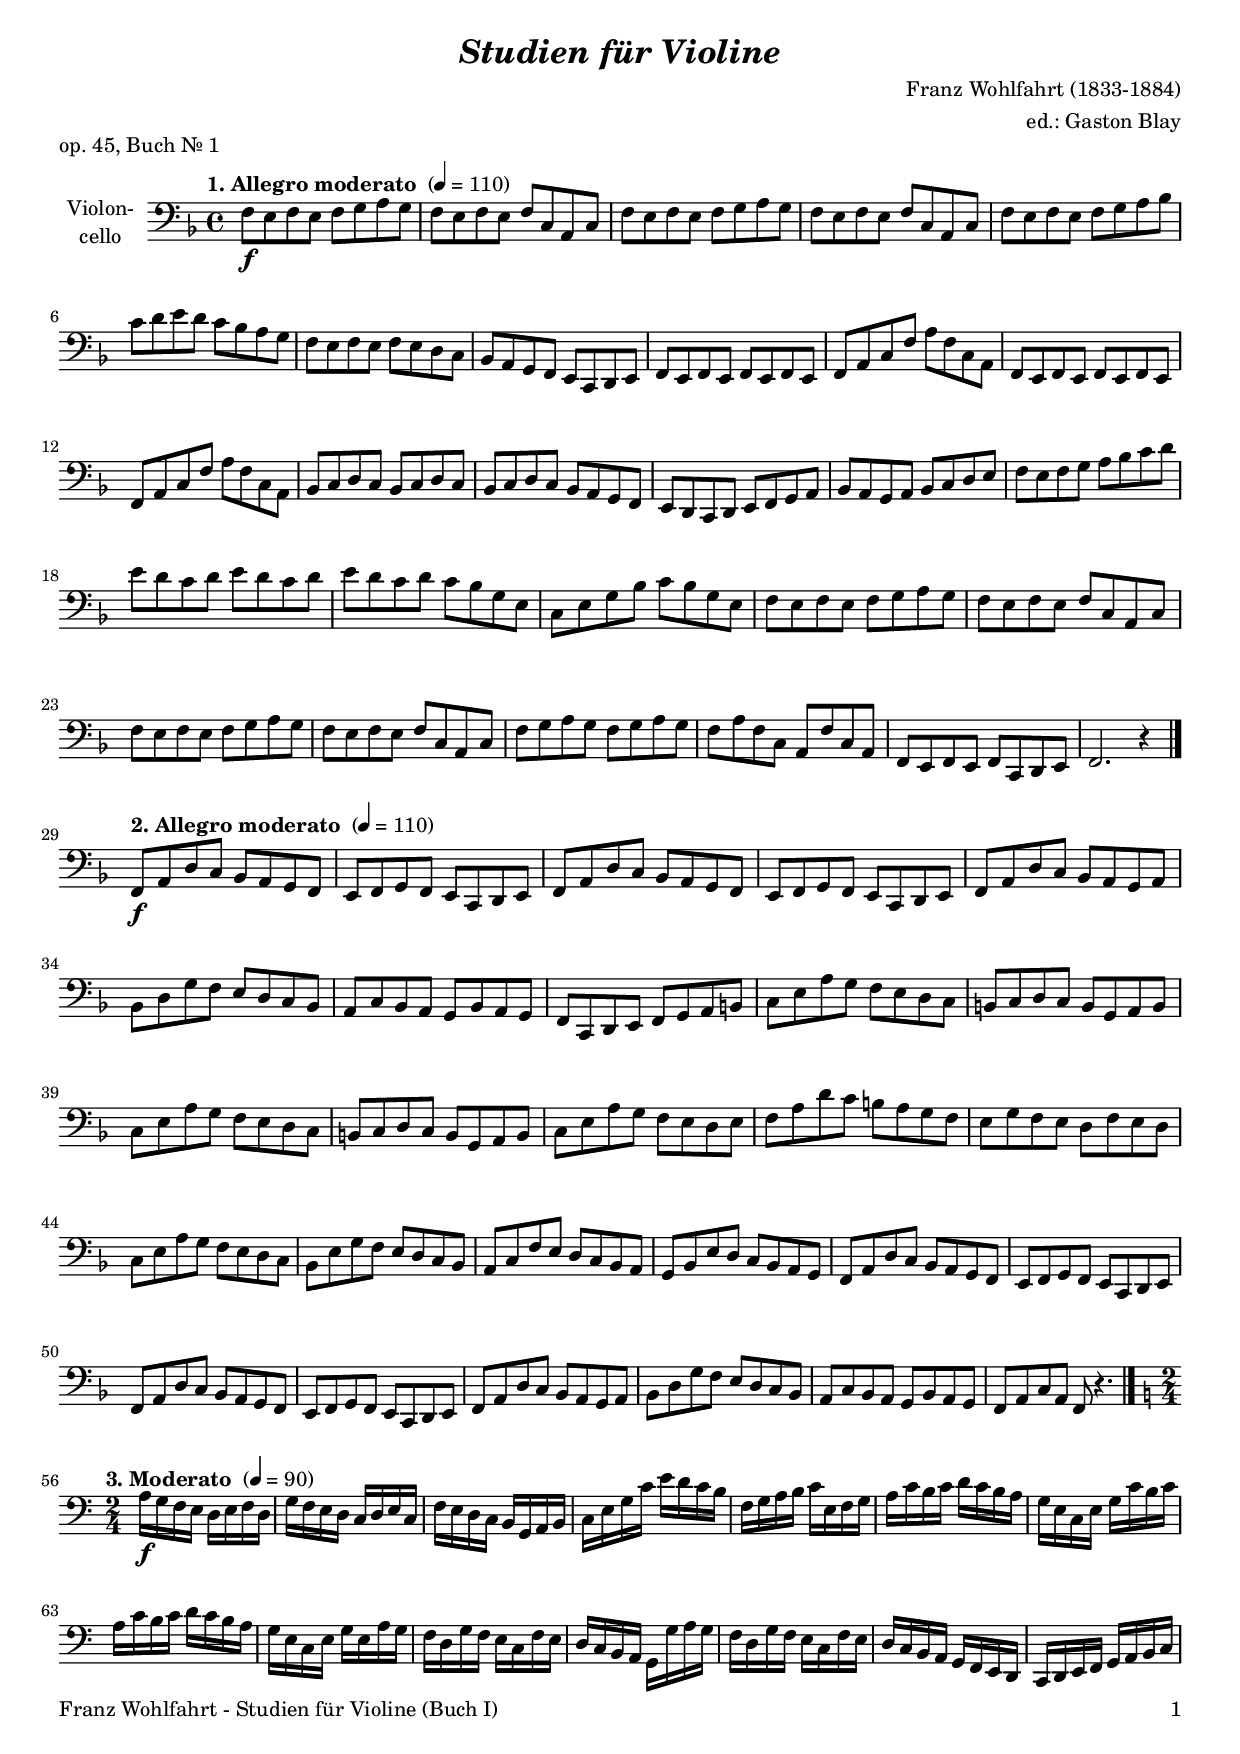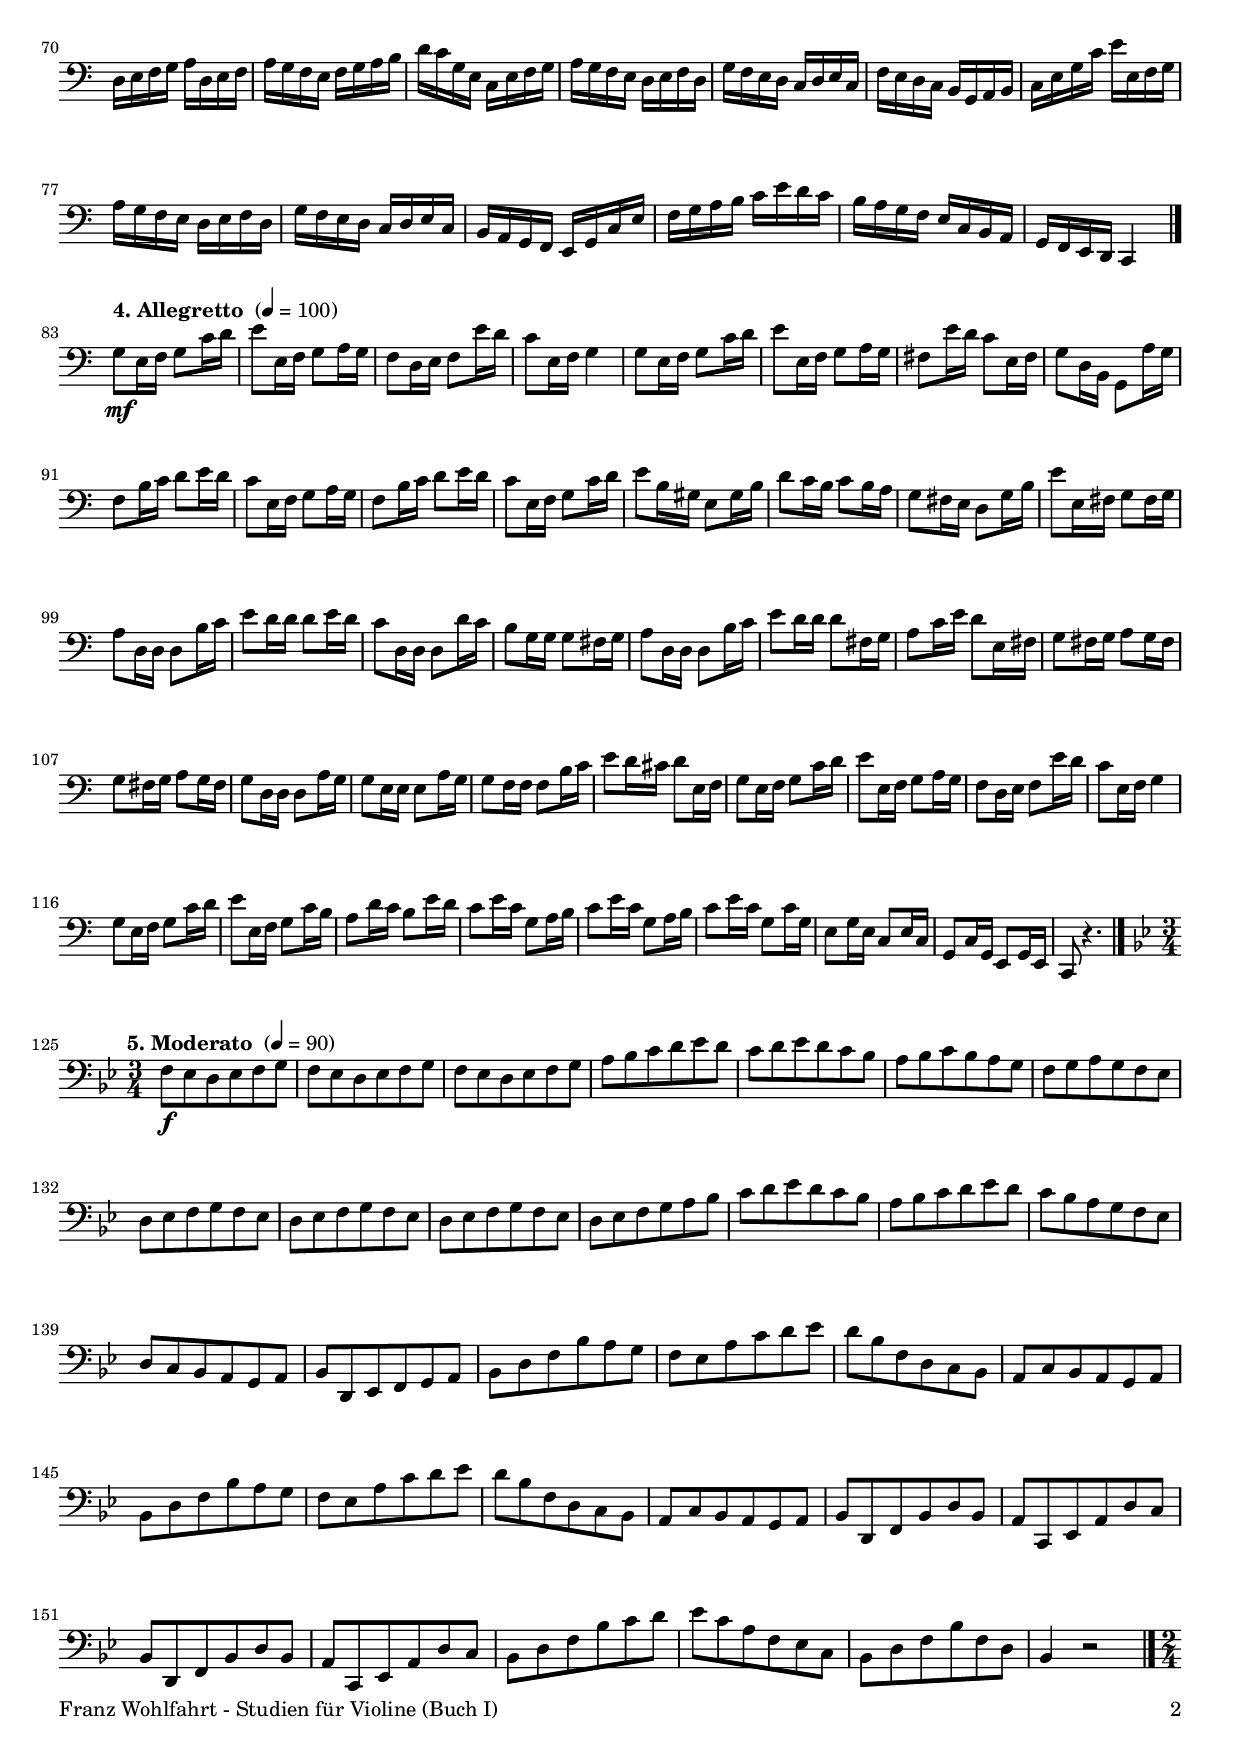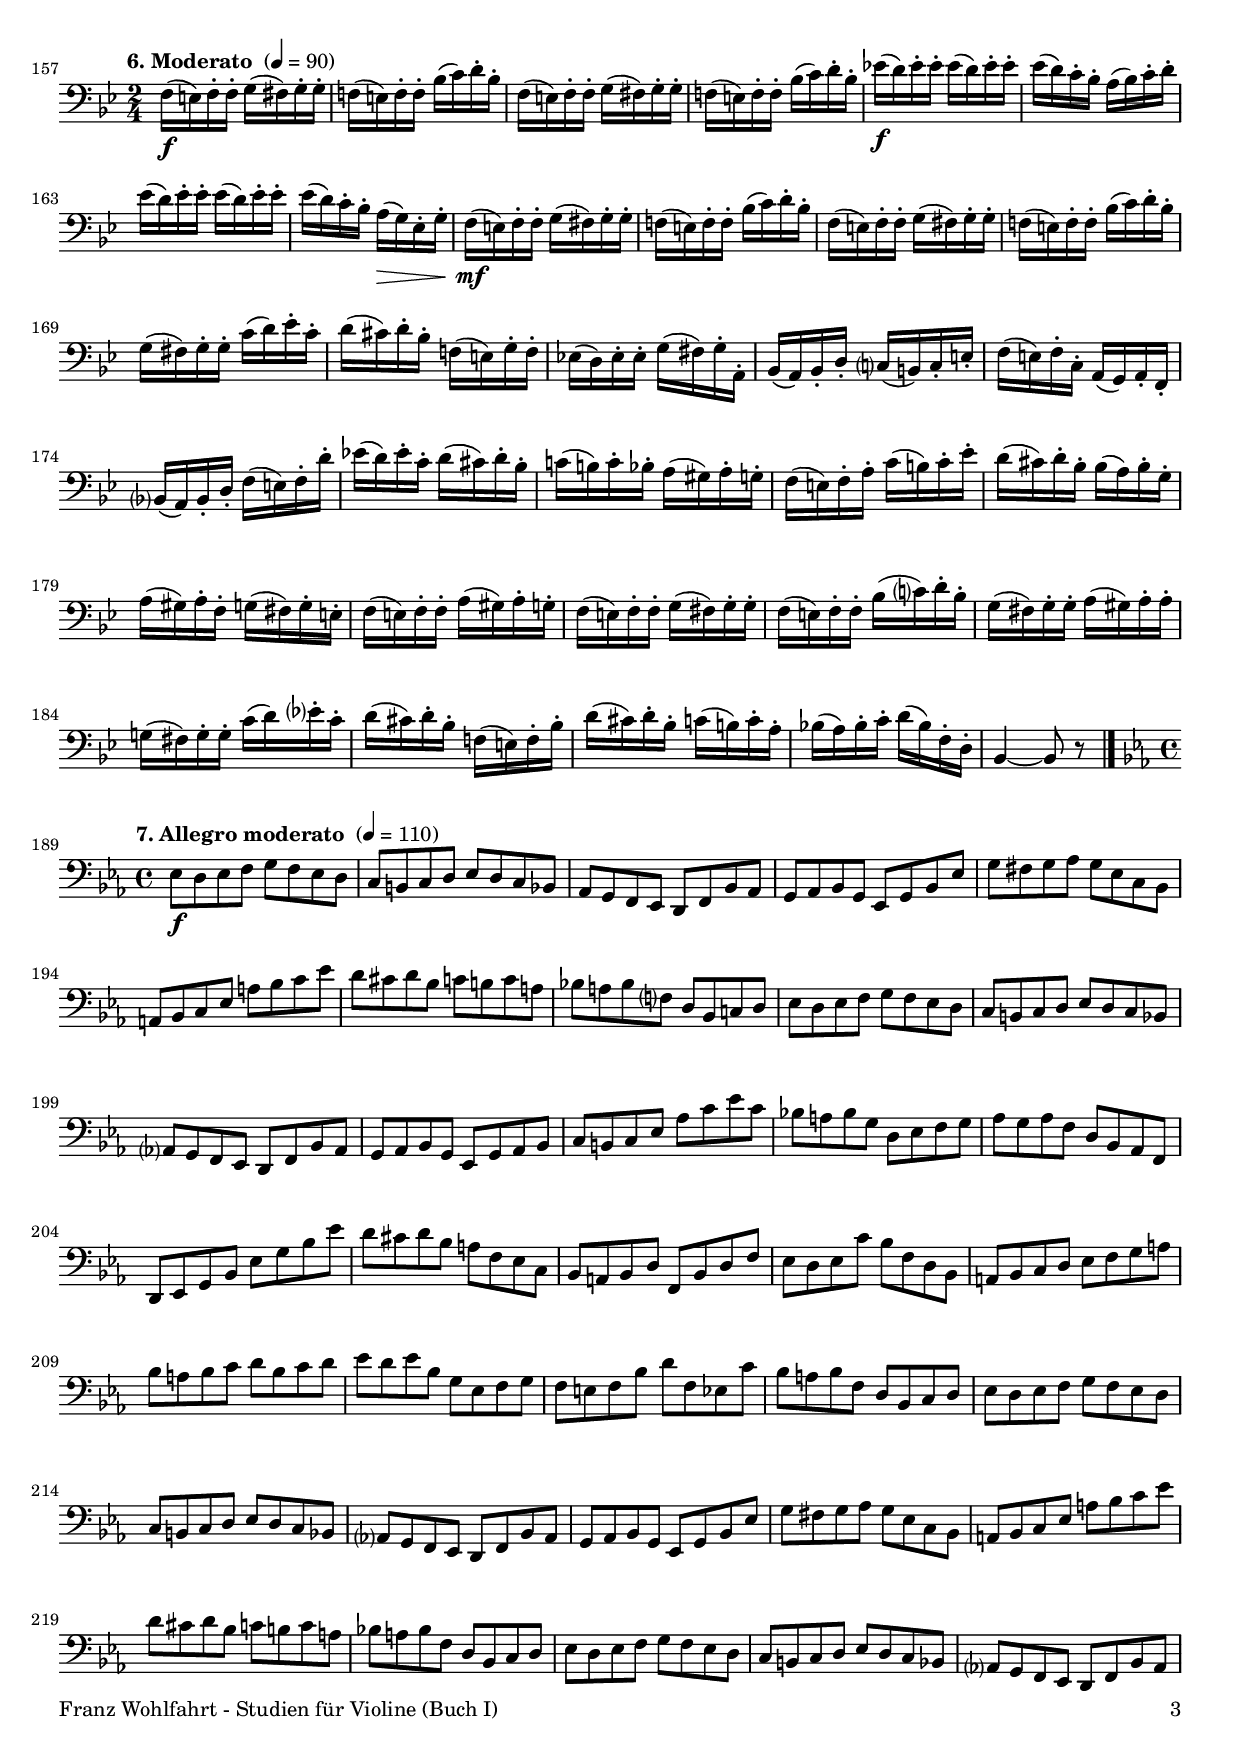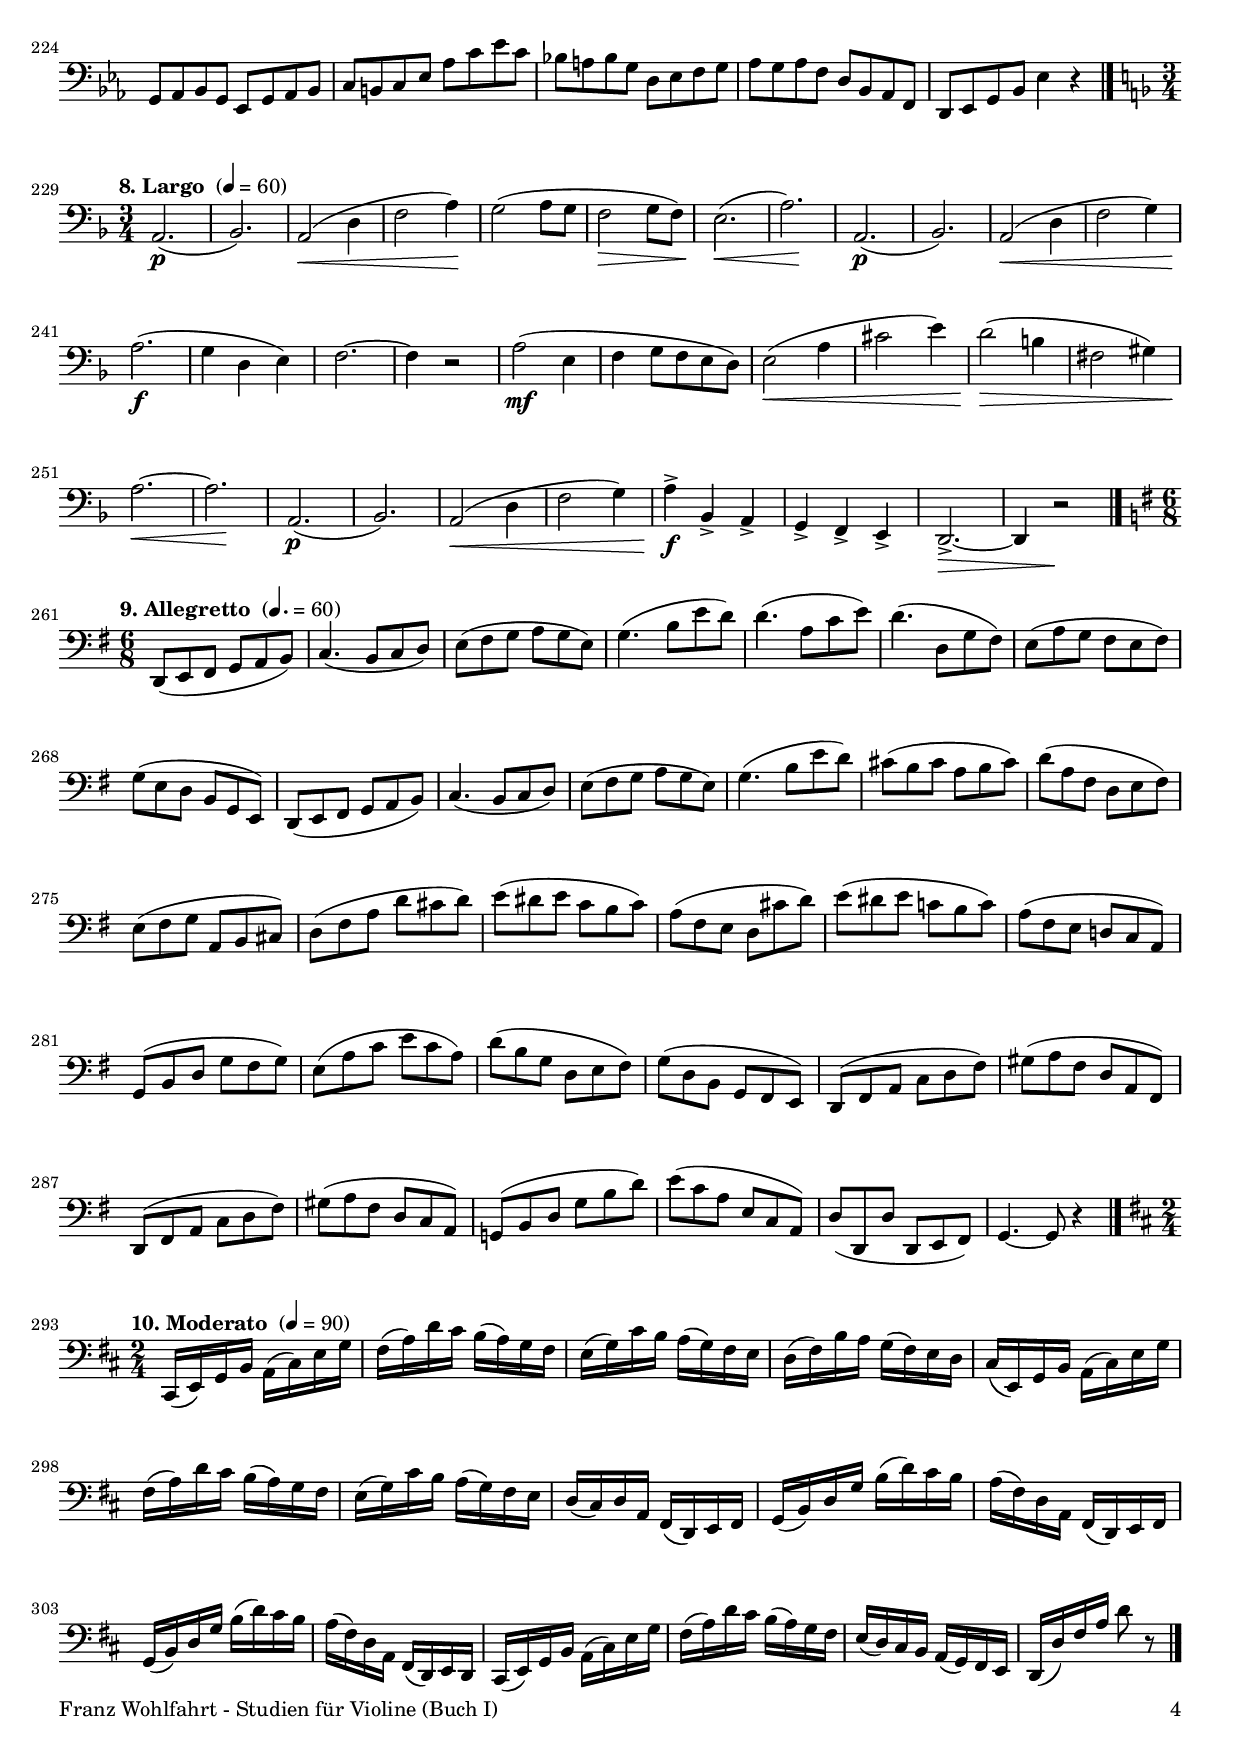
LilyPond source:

\version "2.18.2"
\include "deutsch.ly"
  
#(set-global-staff-size 18)

\header {
  title     = \markup \bold \italic "Studien für Violine"
  composer  = "Franz Wohlfahrt (1833-1884)"
  arranger  = "ed.: Gaston Blay"
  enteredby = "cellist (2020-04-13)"
  piece     = "op. 45, Buch Nr. 1"
}

voiceconsts = {
  \key c \major
  \time 4/4
  \clef "bass"
%  \numericTimeSignature
  \compressFullBarRests
  % Set default beaming for all staves
% \set Timing.beamExceptions = #'()
% \set Timing.baseMoment     = #(ly:make-moment 1 4)
% \set Timing.beatStructure  = #'(1 1 1)
}

micl = "clarinet"
mifl = "flute"
miob = "oboe"
mifh = "french horn"
misx = "tenor sax"
mist = "string ensemble 1"
miba = "cello"

introa = {        \tempo "1. Allegro moderato " 4=110 }
introb = { \break \tempo "2. Allegro moderato " 4=110 }
introc = { \break \tempo "3. Moderato "         4=90  \key g \major \time 2/4 }
introd = { \break \tempo "4. Allegretto "       4=100 }
introe = { \break \tempo "5. Moderato "         4=90  \key f \major \time 3/4 }
introf = { \break \tempo "6. Moderato "         4=90  \time 2/4 }
introg = { \break \tempo "7. Allegro moderato " 4=110 \key b \major \time 4/4 }
introh = { \break \tempo "8. Largo "            4=60  \key c \major \time 3/4 }
introi = { \break \tempo "9. Allegretto "      4.=60  \key d \major \time 6/8 }
introj = { \break \tempo "10. Moderato "        4=90  \key a \major \time 2/4 }

deta = \markup \italic "détaché"

va = \relative c' {
  \voiceconsts

  \introa
  c8\f h c h c d e d
  c h c h c g e g
  c h c h c d e d
  c h c h c g e g
  c h c h c d e f
  g a h a g f e d
  c h c h c h a g
  f e d c h g a h
  
  \repeat unfold 2 {
    c h c h c h c h
    c e g c e c g e
  }
  f g a g f g a g
  f g a g f e d c
  h a g a h c d e
  f e d e f g a h
  c h c d e f g a
  h a g a h a g a
  h a g a g f d h
  g h d f g f d h
  \repeat unfold 2 {
    c h c h c d e d
    c h c h c g e g
  }
  c d e d c d e d
  c e c g e c' g e
  c h c h c g a h
  c2. r4 \bar "|."

  \introb
  c8\f e a g f e d c 
  h c d c h g a h 
  c e a g f e d c 

  h c d c h g a h 
  c e a g f e d e 
  f a d c h a g f 

  e g f e d f e d 
  c g a h c d e fis 
  g h e d c h a g 

  fis g a g fis d e fis 
  g h e d c h a g 
  fis g a g fis d e fis 
  g h e d c h a h 

  c e a g fis e d c 
  h d c h a c h a 
  g h e d c h a g 

  f h d c h a g f 
  e g c h a g f e 
  d f h a g f e d 

  c e a g f e d c 
  h c d c h g a h 
  c e a g f e d c 
  
  h c d c h g a h 
  c e a g f e d e 
  f a d c h a g f 

  e g f e d f e d 
  c e g e c r4. \bar "|."

  \introc
  e'16\f d c h a h c a 
  d c h a g a h g 

  c h a g fis d e fis 
  g h d g h a g fis 

  c d e fis g h, c d 
  e g fis g a g fis e 

  d h g h d g fis g 
  e g fis g a g fis e 

  d h g h d h e d 
  c a d c h g c h 
  a g fis e d d' e d 

  c a d c h g c h 
  a g fis e d c h a 
  g a h c d e fis g 

  a h c d e a, h c 
  e d c h c d e fis 
  a g d h g h c d 

  e d c h a h c a 
  d c h a g a h g 

  c h a g fis d e fis 
  g h d g h h, c d 
  e d c h a h c a 

  d c h a g a h g 
  fis e d c h d g h 
  c d e fis g h a g 
  
  fis e d c h g fis e 
  d c h a g4 \bar "|."

  \introd
  d''8\mf h16 c d8 g16 a 
  h8 h,16 c d8 e16 d 
  c8 a16 h c8 h'16 a 

  g8 h,16 c d4 
  d8 h16 c d8 g16 a 
  h8 h,16 c d8 e16 d 

  cis8 h'16 a g8 h,16 cis 
  d8 a16 fis d8 e'16 d 

  c8 fis16 g a8 h16 a 
  g8 h,16 c d8 e16 d 
  c8 fis16 g a8 h16 a 

  g8 h,16 c d8 g16 a 
  h8 fis16 dis h8 dis16 fis 

  a8 g16 fis g8 fis16 e 
  d8 cis16 h a8 d16 fis 

  h8 h,16 cis d8 cis16 d 
  e8 a,16 a a8 fis'16 g 

  h8 a16 a a8 h16 a 
  g8 a,16 a a8 a'16 g 
  fis8 d16 d d8 cis16 d 

  e8 a,16 a a8 fis'16 g 
  h8 a16 a a8 cis,16 d 

  e8 g16 h a8 h,16 cis 
  d8 cis16 d e8 d16 cis 

  d8 cis16 d e8 d16 cis 
  d8 a16 a a8 e'16 d 
  d8 h16 h h8 e16 d 

  d8 c16 c c8 fis16 g 
  h8 a16 gis a8 h,16 c 
  d8 h16 c d8 g16 a 
  
  h8 h,16 c d8 e16 d 
  c8 a16 h c8 h'16 a 
  g8 h,16 c d4 

  d8 h16 c d8 g16 a 
  h8 h,16 c d8 g16 fis 
  e8 a16 g fis8 h16 a 

  g8 h16 g d8 e16 fis 
  g8 h16 g d8 e16 fis 
  g8 h16 g d8 g16 d 
  
  h8 d16 h g8 h16 g 
  d8 g16 d h8 d16 h 
  g8 r4. \bar "|."

  \introe
  c'8\f b a b c d 
  \repeat unfold 2 {c b a b c d} 

  e f g a b a 
  g a b a g f 
  e f g f e d 

  c d e d c b 
  \repeat unfold 3 {a b c d c b} 

  a b c d e f 
  g a b a g f 
  e f g a b a 

  g f e d c b 
  a g f e d  e 
  f a, b c d e 

  f a c f e d 
  c b e g a b 
  a f c a g f 
  
  e g f e d e 
  f a c f e d 
  c b e g a b 

  a f c a g f 
  e g f e d e 
  f a, c f a f 
  e g, b e a g 
  
  f a, c f a f 
  e g, b e a g 
  f a c f g a 
  
  b g e c b g 
  f a c f c a 
  f4 r2 \bar "|."

  \introf
  c'16\f( h) c-. c-. d( cis) d-. d-. 
  c!( h) c-. c-. f( g) a-. f-. 

  c( h) c-. c-. d( cis) d-. d-. 
  c!( h) c-. c-. f( g) a-. f-. 

  b!\f( a) b-. b-. b( a) b-. b-. 
  b( a) g-. f-. e( f) g-. a-. 
  \repeat unfold 2 {b( a) b-. b-.} 

  b( a) g-. f-. e\>( d) b-. d-. 
  c\mf( h) c-. c-. d( cis) d-. d-. 
  c!( h) c-. c-. f( g) a-. f-. 

  c( h) c-. c-. d( cis) d-. d-. 
  c!( h) c-. c-. f( g) a-. f-. 

  d( cis) d-. d-. g( a) b-. g-. 
  a( gis) a-. f-. c!( h) d-. c-. 

  b!( a) b-. b-. d( cis) d-. e,-. 
  f( e) f-. a-. g?( fis) g-. h-. 
  c( h) c-. g-. e( d) e-. c-. 

  f?( e) f-. a-. c( h) c-. a'-. 
  b!( a) b-. g-. a( gis) a-. f-. 
  g!( fis) g-. f-. e( dis) e-. d-. 
  
  c( h) c-. e-. g( fis) g-. b-. 
  a( gis) a-. f-. f( e) f-. d-. 
  e( dis) e-. c-. d( cis) d-. h-. 

  c( h) c-. c-. e( dis) e-. d-. 
  c( h) c-. c-. d( cis) d-. d-. 

  c( h) c-. c-. f( g?) a-. f-. 
  d( cis) d-. d-. e( dis) e-. e-. 

  d!( cis) d-. d-. g( a) b?-. g-. 
  a( gis) a-. f-. c!( h) c-. f-. 

  a( gis) a-. f-. g( fis) g-. e-. 
  f!( e) f-. g-. a( f) c-. a-. 
  f4~ f8 r \bar "|."

  \introg
  b8\f a b c d c b a 
  g fis g a b a g f 
  es d c b a c f es 
  d es f d b d f b 

  d cis d es d b g f 
  e f g b e f g b 
  a gis a f g fis g e 
  f! e f c? a f g! a 

  b a b c d c b a 
  g fis g a b a g f 
  es? d c b a c f es 
  d es f d b d es f 

  g fis g b es g b g 
  f! e f d a b c d 
  es d es c a f es c 
  a b d f b d f b 

  a gis a f e c b g 
  f e f a c, f a c 
  b a b g' f c a f 
  e f g a b c d e 
  
  f e f g a f g a 
  b a b f d b c d 
  c h c f a c, b g' 
  f e f c a f g a 
  
  b a b c d c b a 
  g fis g a b a g f 
  es? d c b a c f es 
  d es f d b d f b 
  
  d cis d es d b g f 
  e f g b e f g b 
  a gis a f g fis g e 
  f! e f c a f g a 
  
  b a b c d c b a 
  g fis g a b a g f 
  es? d c b a c f es 
  d es f d b d es f 

  g fis g b es g b g 
  f! e f d a b c d 
  es d es c a f es c 
  a b d f b4 r \bar "|."

  \introh
  e,2.\p( 
  f) 
  e2\<( a4 
  c2 e4\!) 
  d2( e8 d 
  c2\> d8 c) 
  
  h2.\<( 
  << {e)} {s4 s\!} >> 
  e,2.\p( 
  f) 
  e2\<( a4 
  c2 d4) 

  e2.\f( 
  d4 a h) 
  c2.~ 
  c4 r2
  e\mf( h4 
  c d8 c h a) 

  h2\<( e4 
  gis2 h4) 
  a2\>( fis4 
  cis2 dis4) 
  e2.\<~ 

  << {e} {s4 s\!} >> 
  e,2.\p( 
  f) 
  e2\<( a4 
  c2 d4) 
  
  e->\f f,-> e-> 
  d-> c-> h-> 
  a2.->\>~ 
  a4 r2\! \bar "|."

  \introi
  a8( h cis d e fis) 
  g4.( fis8 g a) 
  h( cis d e d h) 

  d4.( fis8 h a) 
  a4.( e8 g h) 
  a4.( a,8 d cis) 

  h8( e d cis h cis) 
  d( h a fis d h) 
  a( h cis d e fis) 

  g4.( fis8 g a) 
  h( cis d e d h) 
  d4.( fis8 h a) 

  gis( fis gis e fis gis) 
  a( e cis a h cis) 

  h( cis d e, fis gis) 
  a( cis e a gis a) 
  h( ais h g fis g) 

  e( cis h a gis' a) 
  h( ais h g! fis g) 
  e( cis h a! g e) 

  d( fis a d cis d) 
  h( e g h g e) 
  a( fis d a h cis) 

  d( a fis d cis h) 
  a( cis e g a cis) 

  dis( e cis a e cis) 
  a( cis e g a cis) 
  
  dis( e cis a g e) 
  d!( fis a d fis a) 
  h( g e h g e) 
  
  a( a, a' a, h cis) 
  d4.~ d8 r4 \bar "|."

  \introj
  gis,16( h) d fis e( gis) h d 
  cis( e) a gis fis( e) d cis 
  h( d) gis fis e( d) cis h 
  a( cis) fis e d( cis) h a 

  gis( h,) d fis e( gis) h d 
  cis( e) a gis fis( e) d cis 
  h( d) gis fis e( d) cis h 
  a( gis) a e cis( a) h cis 

  d( fis) a d fis( a) gis fis 
  e( cis) a e cis( a) h cis 
  d( fis) a d fis( a) gis fis 
  e( cis) a e cis( a) h a 

  gis( h) d fis e( gis) h d 
  cis( e) a gis fis( e) d cis 
  h( a) gis fis e( d) cis h 
  a( a') cis e a8 r \bar "|."
}


music = \new StaffGroup <<
      \new Staff {
	\set Staff.midiInstrument = \miba
	\set Staff.instrumentName = \markup \center-column { "Violon-" "cello" }
	\transpose c f, { \va }
      }
>>

\book {
   \paper {
    print-page-number = ##t
    print-first-page-number = ##t
    ragged-last-bottom = ##f
    oddHeaderMarkup = \markup \null
    evenHeaderMarkup = \markup \null
    oddFooterMarkup = \markup {
      \fill-line {
        \on-the-fly #print-page-number-check-first
        "Franz Wohlfahrt - Studien für Violine (Buch I)" \fromproperty #'page:page-number-string
      }
    }
    evenFooterMarkup = \oddFooterMarkup
  } \score {
    \music
    \layout {}
  }

  \score {
    \unfoldRepeats \music

    \midi {
      \context {
        \Score
      }
    }
  }
}